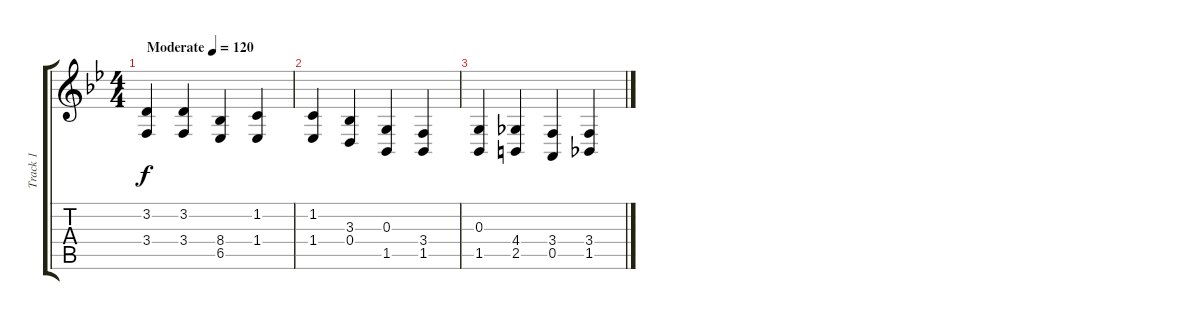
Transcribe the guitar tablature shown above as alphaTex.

\track ("Track 1" "Track 1") {instrument acousticgrandpiano}
\staff {score tabs}
\tuning (E4 B3 G3 D3 A2 E2) {hide}
\ts (4 4)
\tempo (120 "Moderate")
\clef g2
\ks bb
(3.2 3.4).4{dy f instrument acousticgrandpiano} (3.2 3.4).4 (8.4 6.5).4 (1.2 1.4).4 |
(1.2 1.4).4 (3.3 0.4).4 (0.3 1.5).4 (3.4 1.5).4 |
(0.3 1.5).4 (4.4 2.5).4 (3.4 0.5).4 (3.4 1.5).4
